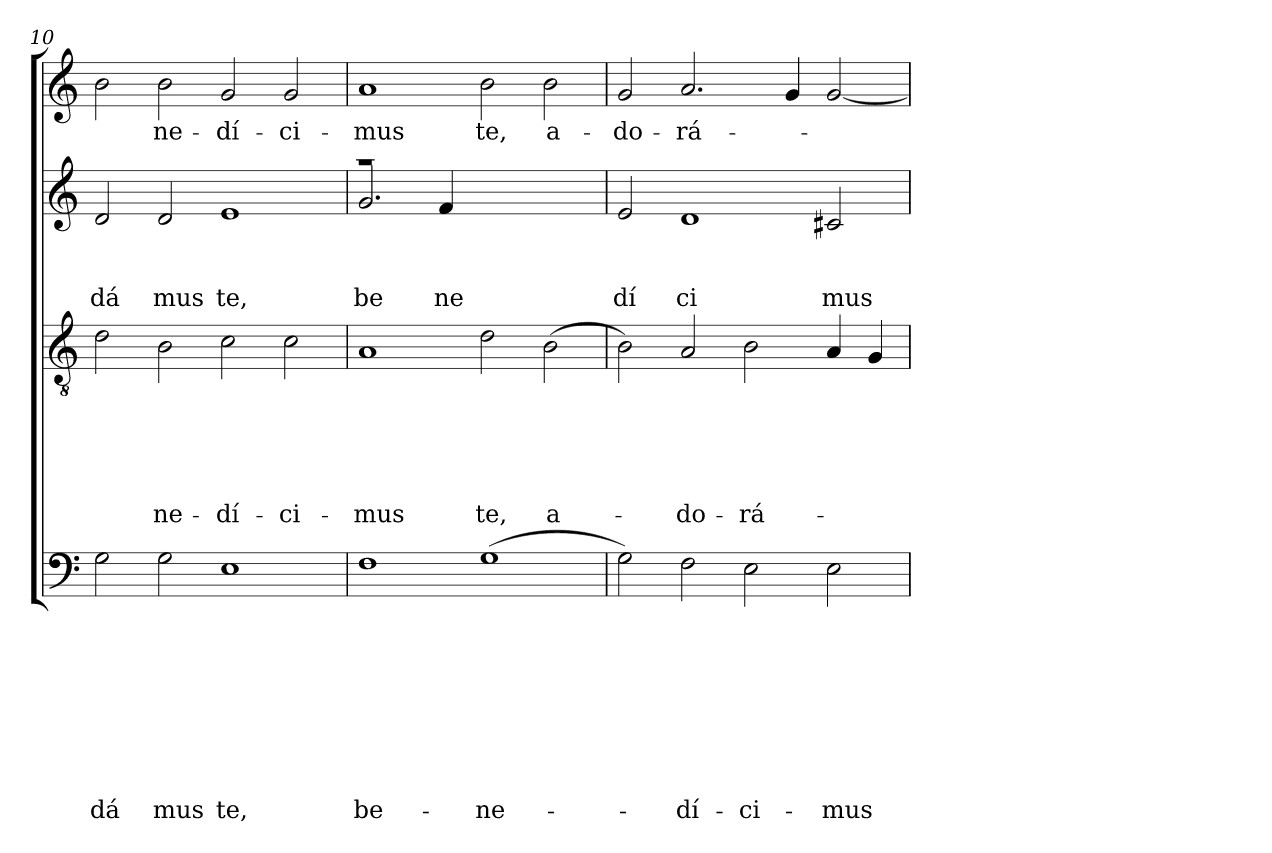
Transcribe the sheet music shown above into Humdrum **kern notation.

**kern	**text	**text	**text	**text	**text	**text	**text	**text	**text	**kern	**text	**text	**text	**text	**text	**text	**kern	**text	**text	**text	**kern	**text
*part4	*part4	*part4	*part4	*part4	*part4	*part4	*part4	*part4	*part4	*part3	*part3	*part3	*part3	*part3	*part3	*part3	*part2	*part2	*part2	*part2	*part1	*part1
*staff4	*staff4	*staff4	*staff4	*staff4	*staff4	*staff4	*staff4	*staff4	*staff4	*staff3	*staff3	*staff3	*staff3	*staff3	*staff3	*staff3	*staff2	*staff2	*staff2	*staff2	*staff1	*staff1
*clefF4	*	*	*	*	*	*	*	*	*	*clefGv2	*	*	*	*	*	*	*clefG2	*	*	*	*clefG2	*
*k[]	*	*	*	*	*	*	*	*	*	*k[]	*	*	*	*	*	*	*k[]	*	*	*	*k[]	*
*C:	*	*	*	*	*	*	*	*	*	*C:	*	*	*	*	*	*	*C:	*	*	*	*C:	*
=10	=10	=10	=10	=10	=10	=10	=10	=10	=10	=10	=10	=10	=10	=10	=10	=10	=10	=10	=10	=10	=10	=10
!	!	!	!	!	!	!	!	!	!LO:LY:b	!	!	!	!	!	!	!	!	!	!	!LO:LY:b	!	!
2G\	.	.	.	.	.	.	.	.	dá	2d\	.	.	.	.	.	.	2d/	.	.	dá	2b\	.
!	!	!	!	!	!	!	!	!	!LO:LY:b	!	!	!	!	!	!	!LO:LY:b	!	!	!	!LO:LY:b	!	!LO:LY:b
2G\	.	.	.	.	.	.	.	.	mus	2B\	.	.	.	.	.	-ne-	2d/	.	.	mus	2b\	-ne-
!	!	!	!	!	!	!	!	!	!LO:LY:b	!	!	!	!	!	!	!LO:LY:b	!	!	!	!LO:LY:b	!	!LO:LY:b
1E	.	.	.	.	.	.	.	.	te,	2c\	.	.	.	.	.	-dí-	1e	.	.	te,	2g/	-dí-
!	!	!	!	!	!	!	!	!	!	!	!	!	!	!	!	!LO:LY:b	!	!	!	!	!	!LO:LY:b
.	.	.	.	.	.	.	.	.	.	2c\	.	.	.	.	.	-ci-	.	.	.	.	2g/	-ci-
!!LO:LB:g=z
=11	=11	=11	=11	=11	=11	=11	=11	=11	=11	=11	=11	=11	=11	=11	=11	=11	=11	=11	=11	=11	=11	=11
!	!	!	!	!	!	!	!	!	!LO:LY:b	!	!	!	!	!	!	!LO:LY:b	!	!	!	!LO:LY:b	!	!LO:LY:b
*	*	*	*	*	*	*	*	*	*	*	*	*	*	*	*	*	*^	*	*	*	*	*
1F	.	.	.	.	.	.	.	.	be-	1A	.	.	.	.	.	-mus	1raa	2.g/	.	.	be	1a	-mus
!	!	!	!	!	!	!	!	!	!	!	!	!	!	!	!	!	!	!	!	!	!LO:LY:b	!	!
.	.	.	.	.	.	.	.	.	.	.	.	.	.	.	.	.	.	4f/	.	.	ne	.	.
!	!	!	!	!	!	!	!	!	!LO:LY:b	!	!	!	!	!	!	!LO:LY:b	!	!	!	!	!	!	!LO:LY:b
(>1G	.	.	.	.	.	.	.	.	-ne-	2d\	.	.	.	.	.	te,	1ryy	1ryy	.	.	.	2b\	te,
!	!	!	!	!	!	!	!	!	!	!	!	!	!	!	!	!LO:LY:b	!	!	!	!	!	!	!LO:LY:b
.	.	.	.	.	.	.	.	.	.	(>2B\	.	.	.	.	.	a-	.	.	.	.	.	2b\	a-
*	*	*	*	*	*	*	*	*	*	*	*	*	*	*	*	*	*v	*v	*	*	*	*	*
=12	=12	=12	=12	=12	=12	=12	=12	=12	=12	=12	=12	=12	=12	=12	=12	=12	=12	=12	=12	=12	=12	=12
!	!	!	!	!	!	!	!	!	!	!	!	!	!	!	!	!	!	!	!	!LO:LY:b	!	!LO:LY:b
2G\)	.	.	.	.	.	.	.	.	.	2B\)	.	.	.	.	.	.	2e/	.	.	dí	2g/	-do-
!	!	!	!	!	!	!	!	!	!LO:LY:b	!	!	!	!	!	!	!LO:LY:b	!	!	!	!LO:LY:b	!	!LO:LY:b
2F\	.	.	.	.	.	.	.	.	-dí-	2A/	.	.	.	.	.	-do-	1d	.	.	ci	2.a/	-rá-
!	!	!	!	!	!	!	!	!	!LO:LY:b	!	!	!	!	!	!	!LO:LY:b	!	!	!	!	!	!
2E\	.	.	.	.	.	.	.	.	-ci-	2B\	.	.	.	.	.	-rá-	.	.	.	.	.	.
.	.	.	.	.	.	.	.	.	.	.	.	.	.	.	.	.	.	.	.	.	4g/	.
!	!	!	!	!	!	!	!	!	!LO:LY:b	!	!	!	!	!	!	!	!	!	!	!LO:LY:b	!	!
2E\	.	.	.	.	.	.	.	.	-mus	4A/	.	.	.	.	.	.	2c#/	.	.	mus	[<2g/	.
.	.	.	.	.	.	.	.	.	.	4G/	.	.	.	.	.	.	.	.	.	.	.	.
=	=	=	=	=	=	=	=	=	=	=	=	=	=	=	=	=	=	=	=	=	=	=
*-	*-	*-	*-	*-	*-	*-	*-	*-	*-	*-	*-	*-	*-	*-	*-	*-	*-	*-	*-	*-	*-	*-
